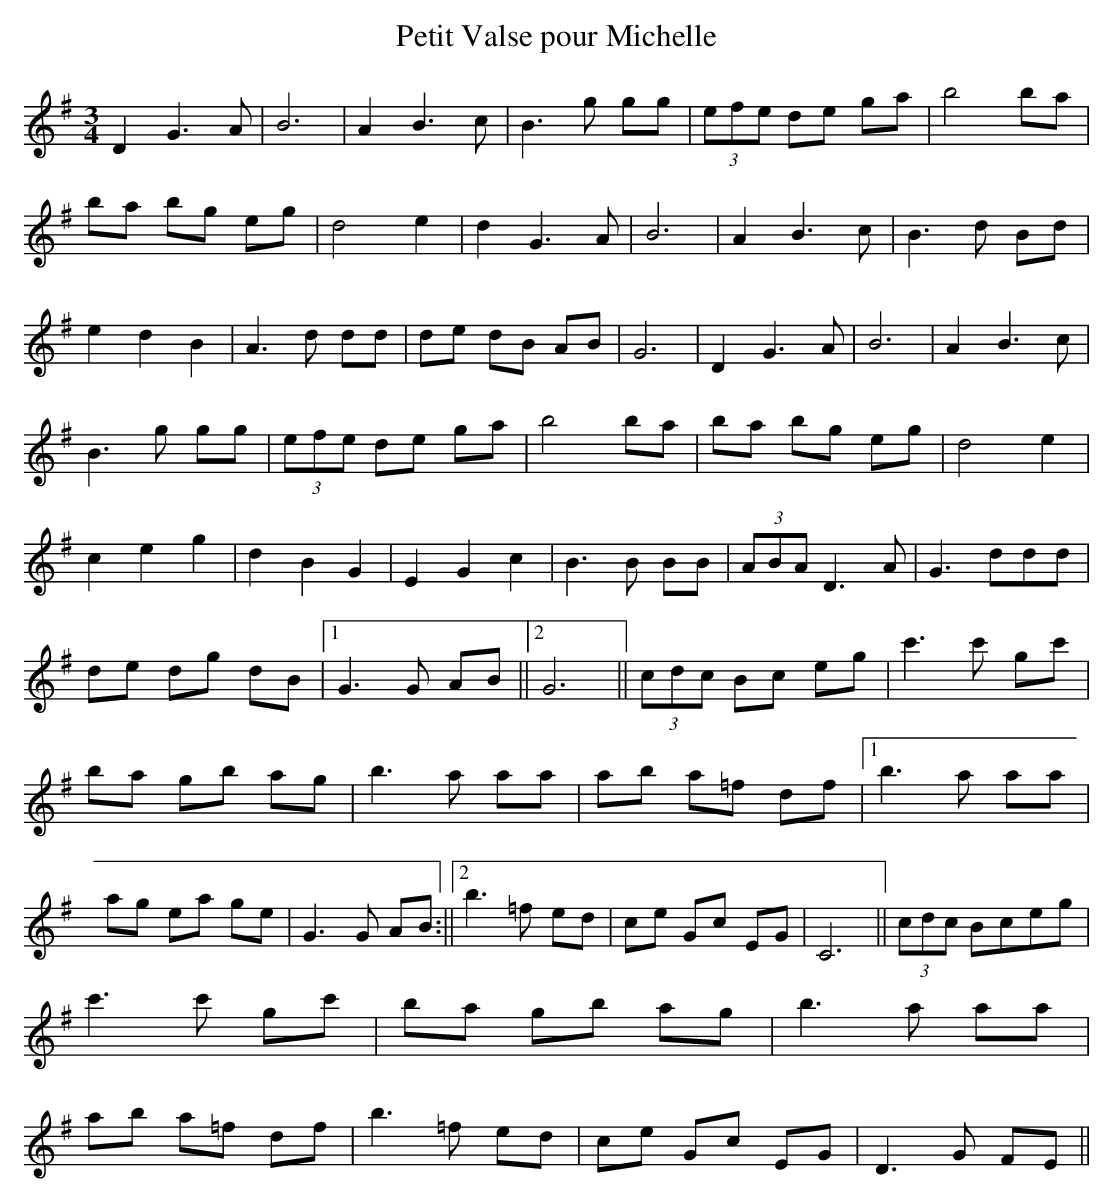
X:1
T:Petit Valse pour Michelle
M:3/4
K:G
D2G3A|B6|A2B3c|B3g gg|(3efe de ga|b4ba|ba bg eg|d4e2|d2G3A|B6|A2B3c|B3d Bd|e2d2B2|A3d dd|de dB AB|G6|D2G3A|B6|A2B3c|B3g gg|(3efe de ga|b4ba|ba bg eg|d4e2|c2e2g2|d2B2G2|E2G2c2|B3B BB|(3ABAD3A|G3ddd|de dg dB|1G3G AB||2G6||(3cdc Bc eg|c'3c' gc'|ba gb ag|b3a aa|ab a=f df|1b3a aa|ag ea ge|G3G AB:||2b3=f ed|ce Gc EG|C6||(3cdc Bceg|c'3c' gc'|ba gb ag|b3a aa|ab a=f df|b3=f ed|ce Gc EG|D3G FE||
